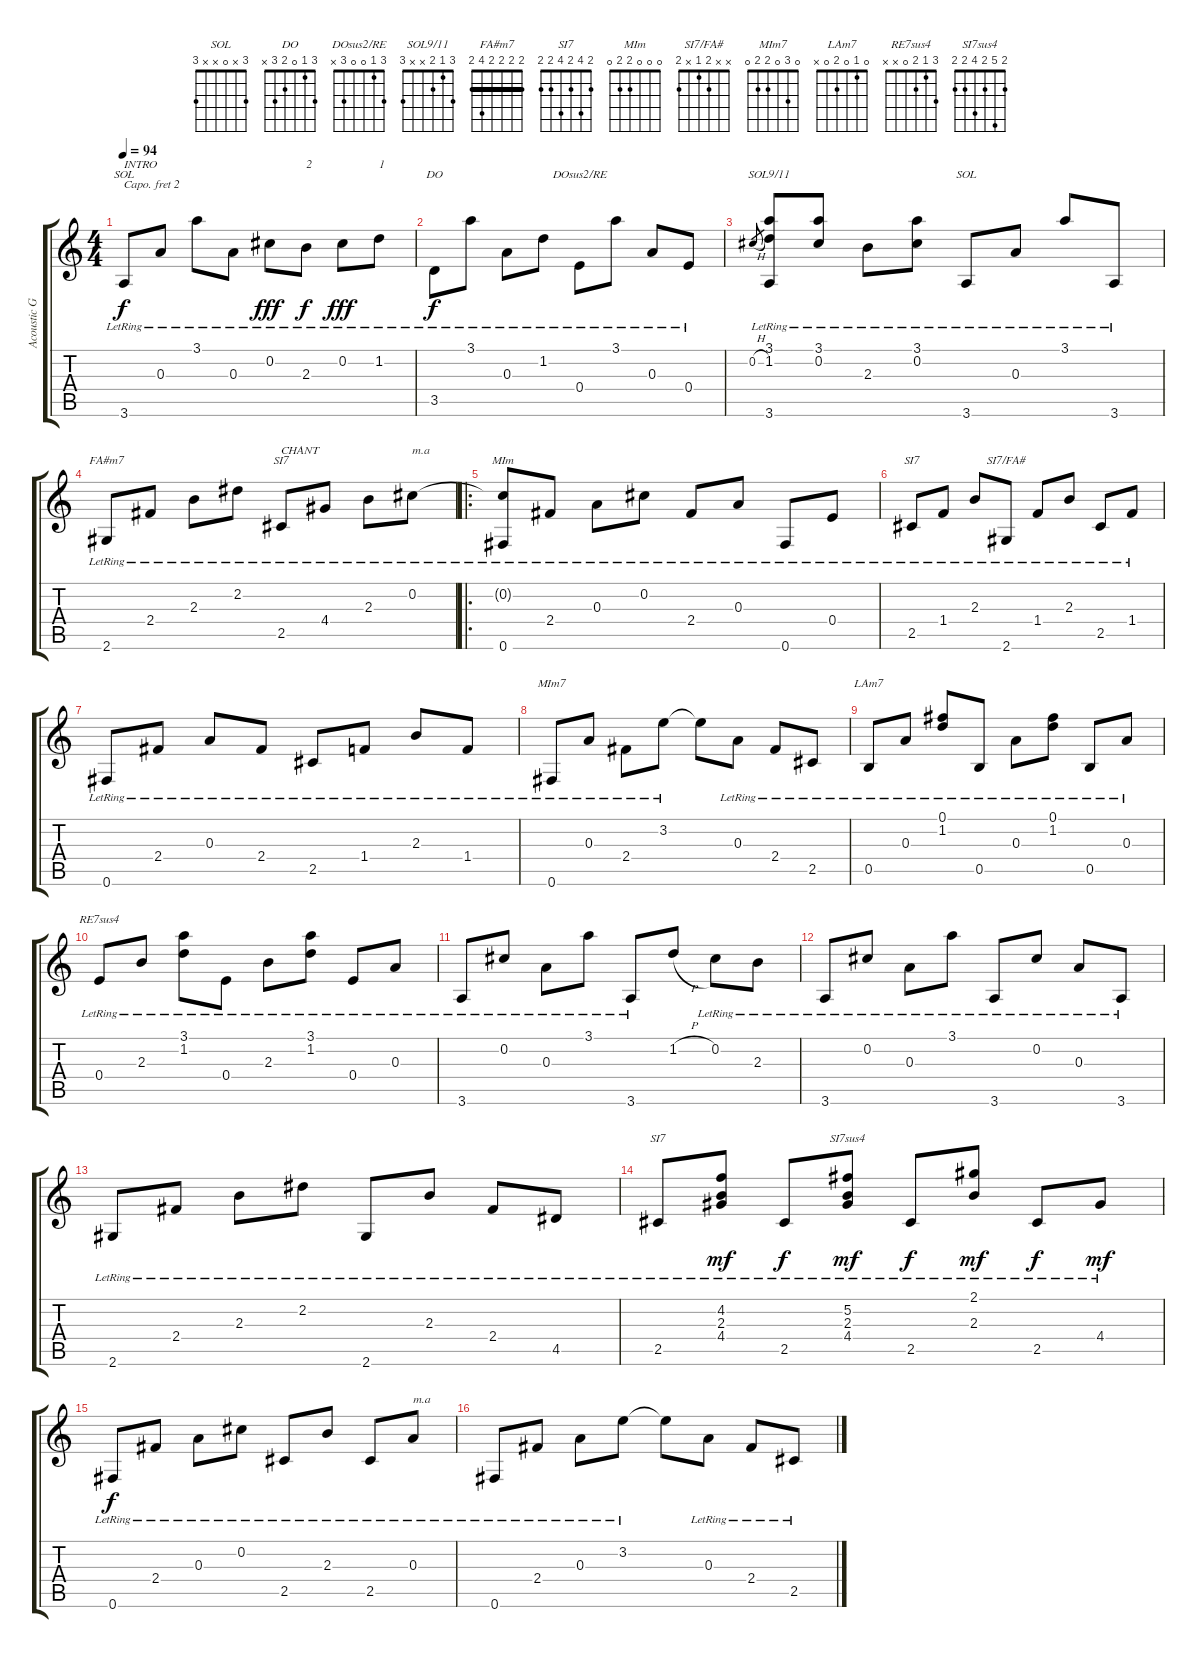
\track ("Acoustic Guitar" "Acoustic G") {instrument acousticguitarnylon}
\staff {score tabs}
\capo 2
\tuning (E4 B3 G3 D3 A2 E2) {hide}
\chord ("SOL" 3 0 0 0 x 3)
\chord ("DO" 3 1 0 2 3 x)
\chord ("DOsus2/RE" 3 1 0 0 3 x)
\chord ("SOL9/11" 3 1 2 x x 3)
\chord ("SOL" 3 x 0 x x 3)
\chord ("FA#m7" 2 2 2 2 4 2) {barre 2}
\chord ("SI7" 2 4 2 4 2 x) {barre 2}
\chord ("MIm" 0 0 0 2 2 0)
\chord ("SI7" x x 2 1 2 x)
\chord ("SI7/FA#" x x 2 1 x 2)
\chord ("MIm7" 0 3 0 2 2 0)
\chord ("LAm7" 0 1 0 2 0 x)
\chord ("RE7sus4" 3 1 2 0 x x)
\chord ("SI7" 2 4 2 4 2 2)
\chord ("SI7sus4" 2 5 2 4 2 2)
\ts (4 4)
\tempo 94
\clef g2
\ks c
3.6{lr}.8{ch "SOL" txt "INTRO" dy f instrument acousticguitarnylon} 0.3{lr}.8 3.1{lr}.8 0.3{lr}.8 0.2{lr}.8{dy fff} 2.3{lr}.8{txt "2" dy f} 0.2{lr}.8{dy fff} 1.2{lr}.8{txt "1"} |
3.5{lr}.8{ch "DO" dy f} 3.1{lr}.8 0.3{lr}.8 1.2{lr}.8 0.4{lr}.8{ch "DOsus2/RE"} 3.1{lr}.8 0.3{lr}.8 0.4{lr}.8 |
0.2{h}.8{gr} (3.1{lr} 1.2 3.6{lr}).8{ch "SOL9/11"} (3.1{lr} 0.2{lr}).8 2.3{lr}.8 (3.1{lr} 0.2{lr}).8 3.6{lr}.8{ch "SOL"} 0.3{lr}.8 3.1{lr}.8 3.6{lr}.8 |
2.6{lr}.8{ch "FA#m7"} 2.4{lr}.8 2.3{lr}.8 2.2{lr}.8 2.5{lr}.8{ch "SI7" txt "CHANT"} 4.4{lr}.8 2.3{lr}.8 0.2{lr}.8{txt "m.a"} |
\ro
(0.2{t} 0.6{lr}).8{ch "MIm"} 2.4{lr}.8 0.3{lr}.8 0.2{lr}.8 2.4{lr}.8 0.3{lr}.8 0.6{lr}.8 0.4{lr}.8 |
2.5{lr}.8{ch "SI7"} 1.4{lr}.8 2.3{lr}.8 2.6{lr}.8{ch "SI7/FA#"} 1.4{lr}.8 2.3{lr}.8 2.5{lr}.8 1.4{lr}.8 |
0.6{lr}.8 2.4{lr}.8 0.3{lr}.8 2.4{lr}.8 2.5{lr}.8 1.4{lr}.8 2.3{lr}.8 1.4{lr}.8 |
0.6{lr}.8{ch "MIm7"} 0.3{lr}.8 2.4{lr}.8 3.2{lr}.8 3.2{t}.8 0.3{lr}.8 2.4{lr}.8 2.5{lr}.8 |
0.5{lr}.8{ch "LAm7"} 0.3{lr}.8 (0.1{lr} 1.2{lr}).8 0.5{lr}.8 0.3{lr}.8 (0.1{lr} 1.2{lr}).8 0.5{lr}.8 0.3{lr}.8 |
0.4{lr}.8{ch "RE7sus4"} 2.3{lr}.8 (3.1{lr} 1.2{lr}).8 0.4{lr}.8 2.3{lr}.8 (3.1{lr} 1.2{lr}).8 0.4{lr}.8 0.3{lr}.8 |
3.6{lr}.8 0.2{lr}.8 0.3{lr}.8 3.1{lr}.8 3.6{lr}.8 1.2{h}.8 0.2{lr}.8 2.3{lr}.8 |
3.6{lr}.8 0.2{lr}.8 0.3{lr}.8 3.1{lr}.8 3.6{lr}.8 0.2{lr}.8 0.3{lr}.8 3.6{lr}.8 |
2.6{lr}.8 2.4{lr}.8 2.3{lr}.8 2.2{lr}.8 2.6{lr}.8 2.3{lr}.8 2.4{lr}.8 4.5{lr}.8 |
2.5{lr}.8{ch "SI7"} (4.2{lr} 2.3{lr} 4.4{lr}).8{dy mf} 2.5{lr}.8{dy f} (5.2{lr} 2.3{lr} 4.4{lr}).8{ch "SI7sus4" dy mf} 2.5{lr}.8{dy f} (2.1{lr} 2.3{lr}).8{dy mf} 2.5{lr}.8{dy f} 4.4{lr}.8{dy mf} |
0.6{lr}.8{dy f} 2.4{lr}.8 0.3{lr}.8 0.2{lr}.8 2.5{lr}.8 2.3{lr}.8 2.5{lr}.8 0.3{lr}.8{txt "m.a"} |
0.6{lr}.8 2.4{lr}.8 0.3{lr}.8 3.2{lr}.8 3.2{t}.8 0.3{lr}.8 2.4{lr}.8 2.5{lr}.8
